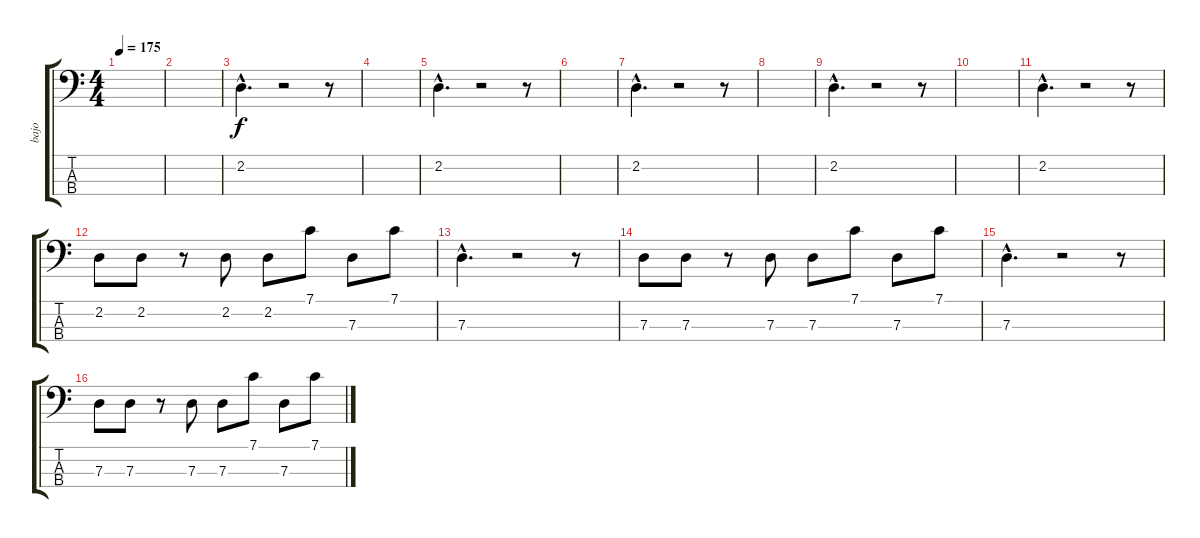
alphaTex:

\track ("bajo" "bajo") {instrument electricbassfinger}
\staff {score tabs}
\tuning (F2 C2 G1 C1) {hide}
\ts (4 4)
\tempo 175
\clef f4
\ks c
|
|
2.2{hac}.4{d} r.2 r.8 |
|
2.2{hac}.4{d} r.2 r.8 |
|
2.2{hac}.4{d} r.2 r.8 |
|
2.2{hac}.4{d} r.2 r.8 |
|
2.2{hac}.4{d} r.2 r.8 |
2.2.8 2.2.8 r.8 2.2.8 2.2.8 7.1.8 7.3.8 7.1.8 |
7.3{hac}.4{d} r.2 r.8 |
7.3.8 7.3.8 r.8 7.3.8 7.3.8 7.1.8 7.3.8 7.1.8 |
7.3{hac}.4{d} r.2 r.8 |
7.3.8 7.3.8 r.8 7.3.8 7.3.8 7.1.8 7.3.8 7.1.8
